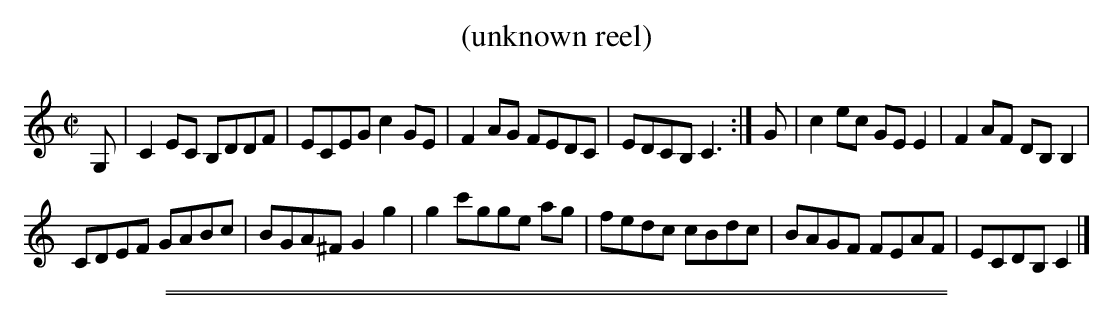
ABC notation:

X:1
T: (unknown reel)
M: C|
L: 1/8
K: C
G, |\
C2EC B,DDF | ECEG c2GE |\
F2AG FEDC | EDCB, C3 :| G |\
c2ec GEE2 | F2AF DB,B,2 |
CDEF GABc | BGA^F G2g2 |\
g2 c'gge ag | fedc cBdc |\
BAGF FEAF | ECDB, C2 |]
